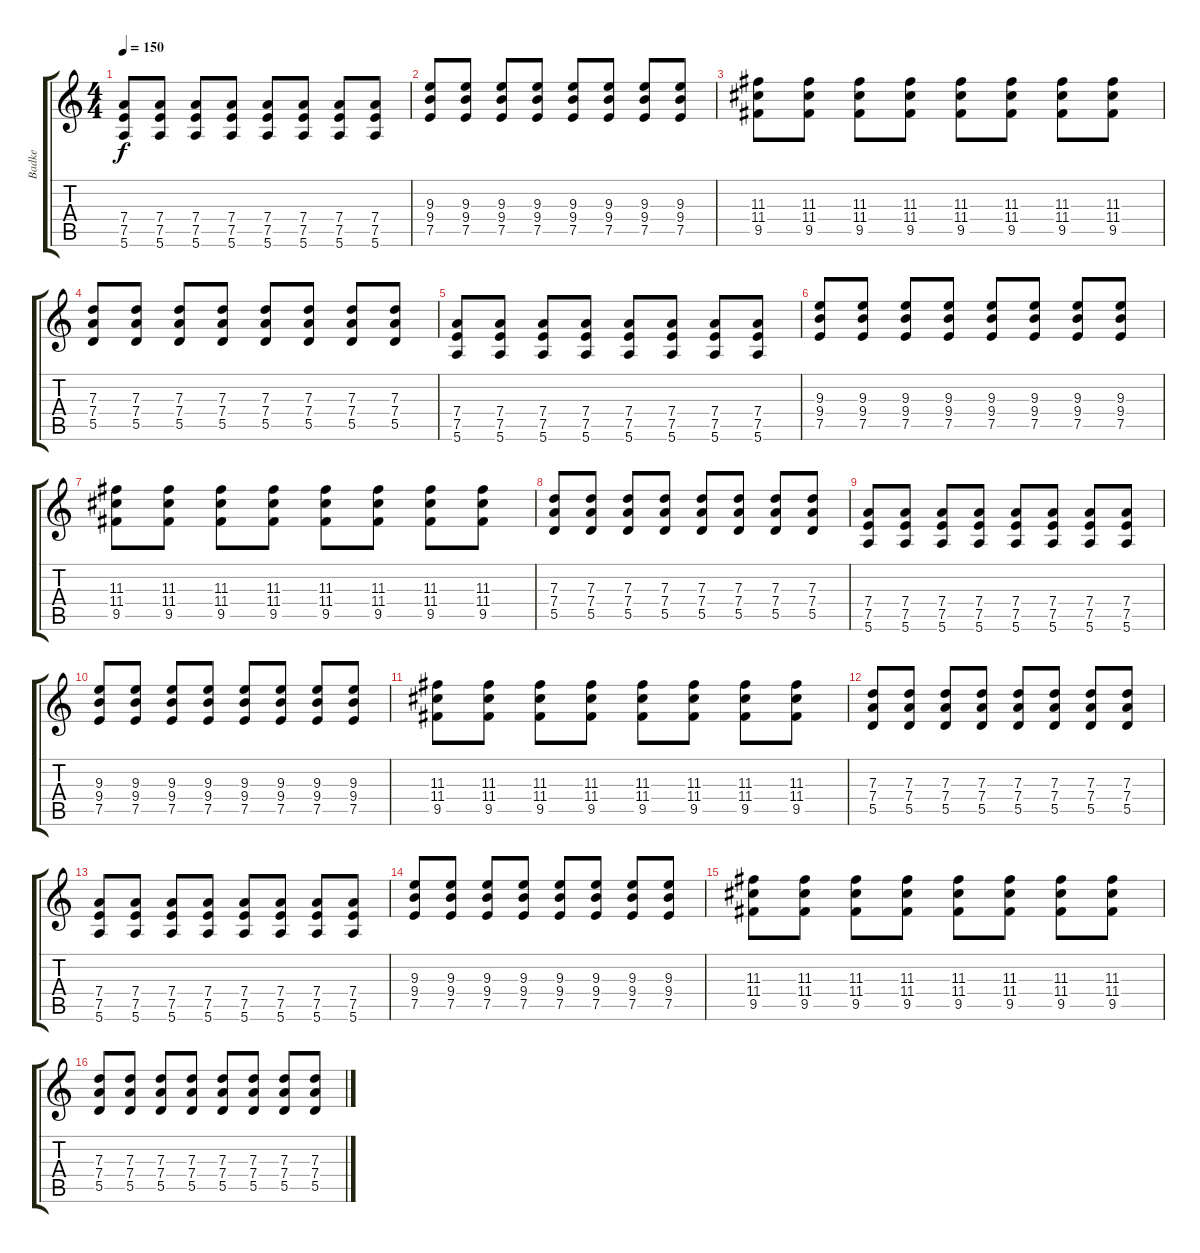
\track ("Badke" "Badke") {instrument overdrivenguitar}
\staff {score tabs}
\tuning (E4 B3 G3 D3 A2 E2) {hide}
\ts (4 4)
\tempo 150
\clef g2
\ks c
(7.4 7.5 5.6).8{dy f} (7.4 7.5 5.6).8 (7.4 7.5 5.6).8 (7.4 7.5 5.6).8 (7.4 7.5 5.6).8 (7.4 7.5 5.6).8 (7.4 7.5 5.6).8 (7.4 7.5 5.6).8 |
(9.3 9.4 7.5).8 (9.3 9.4 7.5).8 (9.3 9.4 7.5).8 (9.3 9.4 7.5).8 (9.3 9.4 7.5).8 (9.3 9.4 7.5).8 (9.3 9.4 7.5).8 (9.3 9.4 7.5).8 |
(11.3 11.4 9.5).8 (11.3 11.4 9.5).8 (11.3 11.4 9.5).8 (11.3 11.4 9.5).8 (11.3 11.4 9.5).8 (11.3 11.4 9.5).8 (11.3 11.4 9.5).8 (11.3 11.4 9.5).8 |
(7.3 7.4 5.5).8 (7.3 7.4 5.5).8 (7.3 7.4 5.5).8 (7.3 7.4 5.5).8 (7.3 7.4 5.5).8 (7.3 7.4 5.5).8 (7.3 7.4 5.5).8 (7.3 7.4 5.5).8 |
(7.4 7.5 5.6).8 (7.4 7.5 5.6).8 (7.4 7.5 5.6).8 (7.4 7.5 5.6).8 (7.4 7.5 5.6).8 (7.4 7.5 5.6).8 (7.4 7.5 5.6).8 (7.4 7.5 5.6).8 |
(9.3 9.4 7.5).8 (9.3 9.4 7.5).8 (9.3 9.4 7.5).8 (9.3 9.4 7.5).8 (9.3 9.4 7.5).8 (9.3 9.4 7.5).8 (9.3 9.4 7.5).8 (9.3 9.4 7.5).8 |
(11.3 11.4 9.5).8 (11.3 11.4 9.5).8 (11.3 11.4 9.5).8 (11.3 11.4 9.5).8 (11.3 11.4 9.5).8 (11.3 11.4 9.5).8 (11.3 11.4 9.5).8 (11.3 11.4 9.5).8 |
(7.3 7.4 5.5).8 (7.3 7.4 5.5).8 (7.3 7.4 5.5).8 (7.3 7.4 5.5).8 (7.3 7.4 5.5).8 (7.3 7.4 5.5).8 (7.3 7.4 5.5).8 (7.3 7.4 5.5).8 |
(7.4 7.5 5.6).8 (7.4 7.5 5.6).8 (7.4 7.5 5.6).8 (7.4 7.5 5.6).8 (7.4 7.5 5.6).8 (7.4 7.5 5.6).8 (7.4 7.5 5.6).8 (7.4 7.5 5.6).8 |
(9.3 9.4 7.5).8 (9.3 9.4 7.5).8 (9.3 9.4 7.5).8 (9.3 9.4 7.5).8 (9.3 9.4 7.5).8 (9.3 9.4 7.5).8 (9.3 9.4 7.5).8 (9.3 9.4 7.5).8 |
(11.3 11.4 9.5).8 (11.3 11.4 9.5).8 (11.3 11.4 9.5).8 (11.3 11.4 9.5).8 (11.3 11.4 9.5).8 (11.3 11.4 9.5).8 (11.3 11.4 9.5).8 (11.3 11.4 9.5).8 |
(7.3 7.4 5.5).8 (7.3 7.4 5.5).8 (7.3 7.4 5.5).8 (7.3 7.4 5.5).8 (7.3 7.4 5.5).8 (7.3 7.4 5.5).8 (7.3 7.4 5.5).8 (7.3 7.4 5.5).8 |
(7.4 7.5 5.6).8 (7.4 7.5 5.6).8 (7.4 7.5 5.6).8 (7.4 7.5 5.6).8 (7.4 7.5 5.6).8 (7.4 7.5 5.6).8 (7.4 7.5 5.6).8 (7.4 7.5 5.6).8 |
(9.3 9.4 7.5).8 (9.3 9.4 7.5).8 (9.3 9.4 7.5).8 (9.3 9.4 7.5).8 (9.3 9.4 7.5).8 (9.3 9.4 7.5).8 (9.3 9.4 7.5).8 (9.3 9.4 7.5).8 |
(11.3 11.4 9.5).8 (11.3 11.4 9.5).8 (11.3 11.4 9.5).8 (11.3 11.4 9.5).8 (11.3 11.4 9.5).8 (11.3 11.4 9.5).8 (11.3 11.4 9.5).8 (11.3 11.4 9.5).8 |
(7.3 7.4 5.5).8 (7.3 7.4 5.5).8 (7.3 7.4 5.5).8 (7.3 7.4 5.5).8 (7.3 7.4 5.5).8 (7.3 7.4 5.5).8 (7.3 7.4 5.5).8 (7.3 7.4 5.5).8
